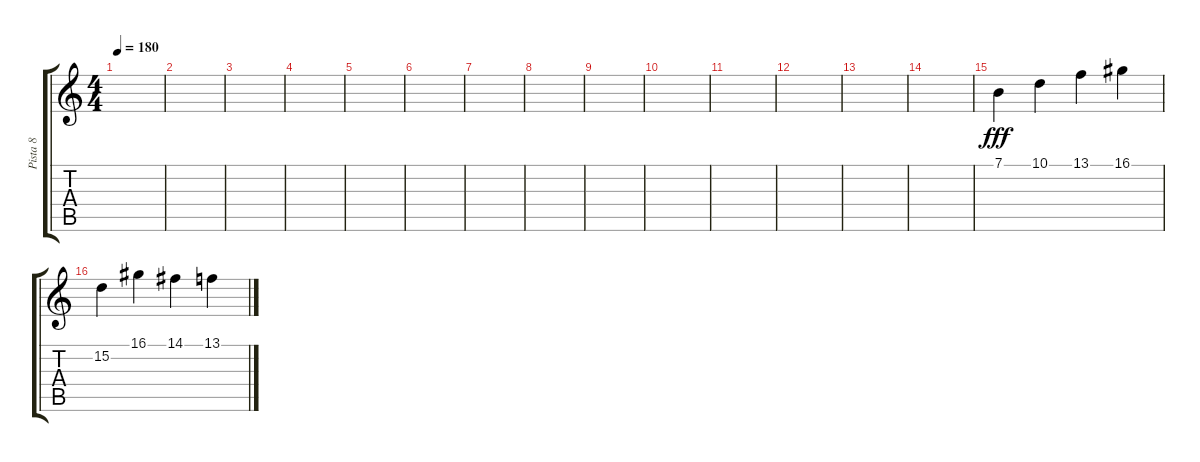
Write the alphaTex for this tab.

\track ("Pista 8" "Pista 8") {instrument stringensemble1}
\staff {score tabs}
\tuning (E4 B3 G3 D3 A2 E2) {hide}
\ts (4 4)
\tempo 180
\clef g2
\ks c
|
|
|
|
|
|
|
|
|
|
|
|
|
|
7.1.4{dy fff volume 16 balance 12 instrument stringensemble1} 10.1.4 13.1.4 16.1.4 |
15.2.4 16.1.4 14.1.4 13.1.4
